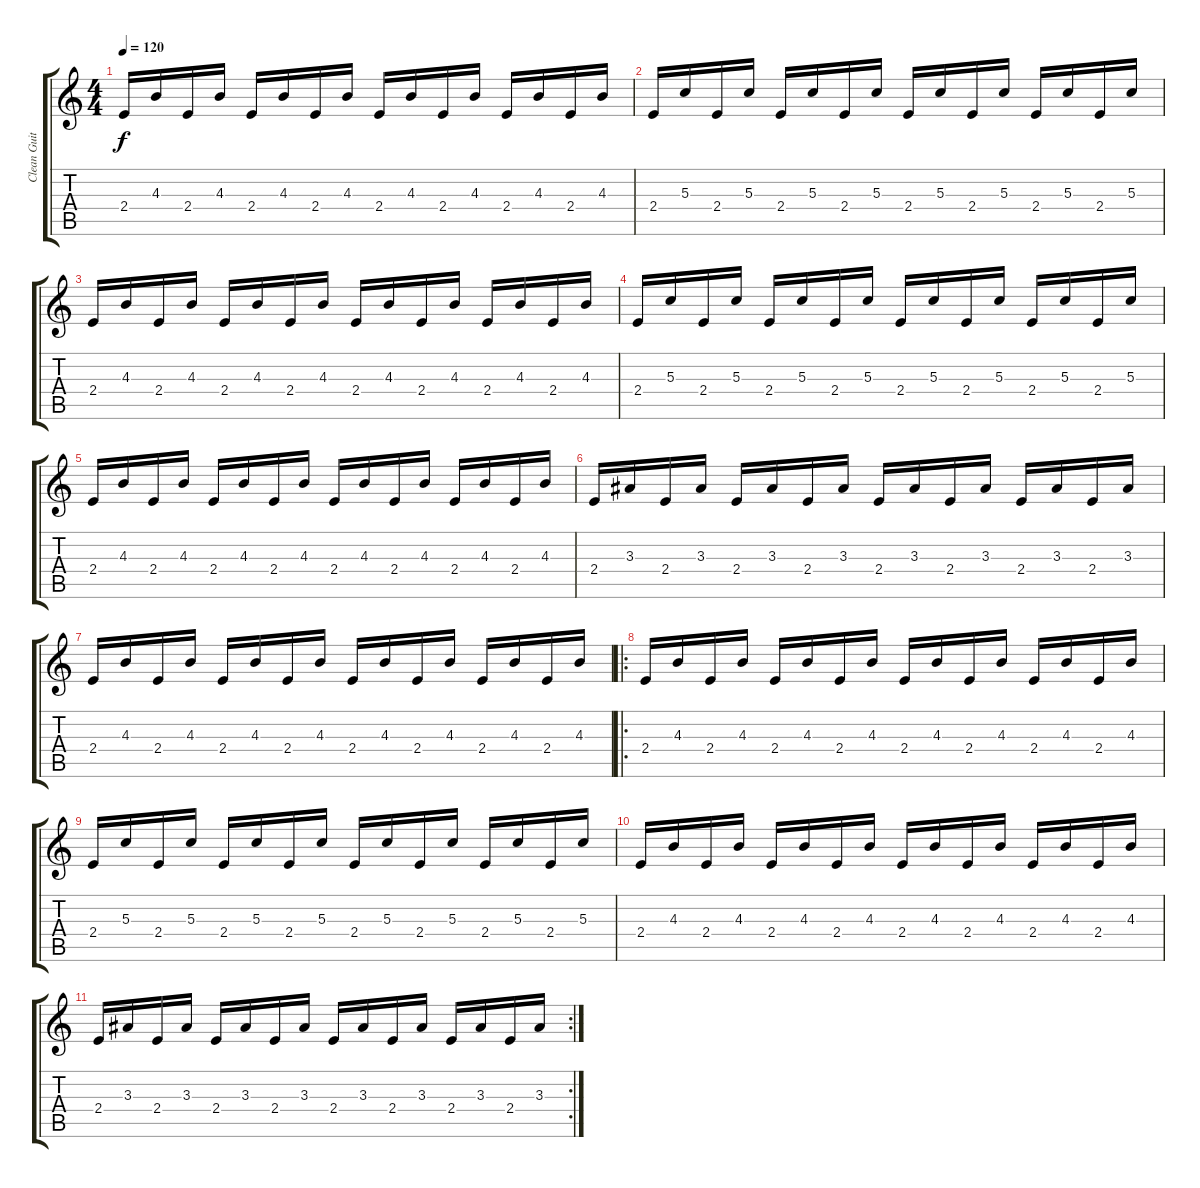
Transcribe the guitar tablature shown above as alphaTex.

\track ("Clean Guitar" "Clean Guit") {instrument electricguitarmuted}
\staff {score tabs}
\tuning (E4 B3 G3 D3 A2 E2) {hide}
\ts (4 4)
\tempo 120
\clef g2
\ks c
2.4.16{dy f instrument electricguitarmuted} 4.3.16 2.4.16 4.3.16 2.4.16 4.3.16 2.4.16 4.3.16 2.4.16 4.3.16 2.4.16 4.3.16 2.4.16 4.3.16 2.4.16 4.3.16 |
2.4.16 5.3.16 2.4.16 5.3.16 2.4.16 5.3.16 2.4.16 5.3.16 2.4.16 5.3.16 2.4.16 5.3.16 2.4.16 5.3.16 2.4.16 5.3.16 |
2.4.16 4.3.16 2.4.16 4.3.16 2.4.16 4.3.16 2.4.16 4.3.16 2.4.16 4.3.16 2.4.16 4.3.16 2.4.16 4.3.16 2.4.16 4.3.16 |
2.4.16 5.3.16 2.4.16 5.3.16 2.4.16 5.3.16 2.4.16 5.3.16 2.4.16 5.3.16 2.4.16 5.3.16 2.4.16 5.3.16 2.4.16 5.3.16 |
2.4.16 4.3.16 2.4.16 4.3.16 2.4.16 4.3.16 2.4.16 4.3.16 2.4.16 4.3.16 2.4.16 4.3.16 2.4.16 4.3.16 2.4.16 4.3.16 |
2.4.16 3.3.16 2.4.16 3.3.16 2.4.16 3.3.16 2.4.16 3.3.16 2.4.16 3.3.16 2.4.16 3.3.16 2.4.16 3.3.16 2.4.16 3.3.16 |
2.4.16 4.3.16 2.4.16 4.3.16 2.4.16 4.3.16 2.4.16 4.3.16 2.4.16 4.3.16 2.4.16 4.3.16 2.4.16 4.3.16 2.4.16 4.3.16 |
\ro
2.4.16 4.3.16 2.4.16 4.3.16 2.4.16 4.3.16 2.4.16 4.3.16 2.4.16 4.3.16 2.4.16 4.3.16 2.4.16 4.3.16 2.4.16 4.3.16 |
2.4.16 5.3.16 2.4.16 5.3.16 2.4.16 5.3.16 2.4.16 5.3.16 2.4.16 5.3.16 2.4.16 5.3.16 2.4.16 5.3.16 2.4.16 5.3.16 |
2.4.16 4.3.16 2.4.16 4.3.16 2.4.16 4.3.16 2.4.16 4.3.16 2.4.16 4.3.16 2.4.16 4.3.16 2.4.16 4.3.16 2.4.16 4.3.16 |
\rc 2
2.4.16 3.3.16 2.4.16 3.3.16 2.4.16 3.3.16 2.4.16 3.3.16 2.4.16 3.3.16 2.4.16 3.3.16 2.4.16 3.3.16 2.4.16 3.3.16
